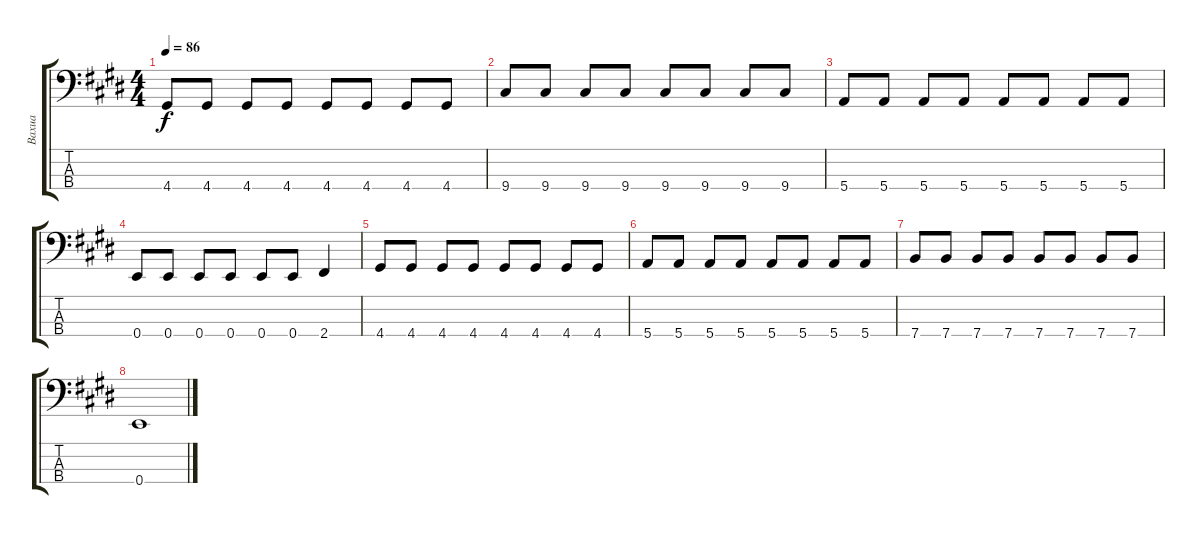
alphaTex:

\track ("Baxua" "Baxua") {instrument electricbassfinger}
\staff {score tabs}
\tuning (G2 D2 A1 E1) {hide}
\ts (4 4)
\tempo 86
\clef f4
\ks e
4.4.8{dy f} 4.4.8 4.4.8 4.4.8 4.4.8 4.4.8 4.4.8 4.4.8 |
9.4.8 9.4.8 9.4.8 9.4.8 9.4.8 9.4.8 9.4.8 9.4.8 |
5.4.8 5.4.8 5.4.8 5.4.8 5.4.8 5.4.8 5.4.8 5.4.8 |
0.4.8 0.4.8 0.4.8 0.4.8 0.4.8 0.4.8 2.4.4 |
4.4.8 4.4.8 4.4.8 4.4.8 4.4.8 4.4.8 4.4.8 4.4.8 |
5.4.8 5.4.8 5.4.8 5.4.8 5.4.8 5.4.8 5.4.8 5.4.8 |
7.4.8 7.4.8 7.4.8 7.4.8 7.4.8 7.4.8 7.4.8 7.4.8 |
0.4.1{volume 0}
